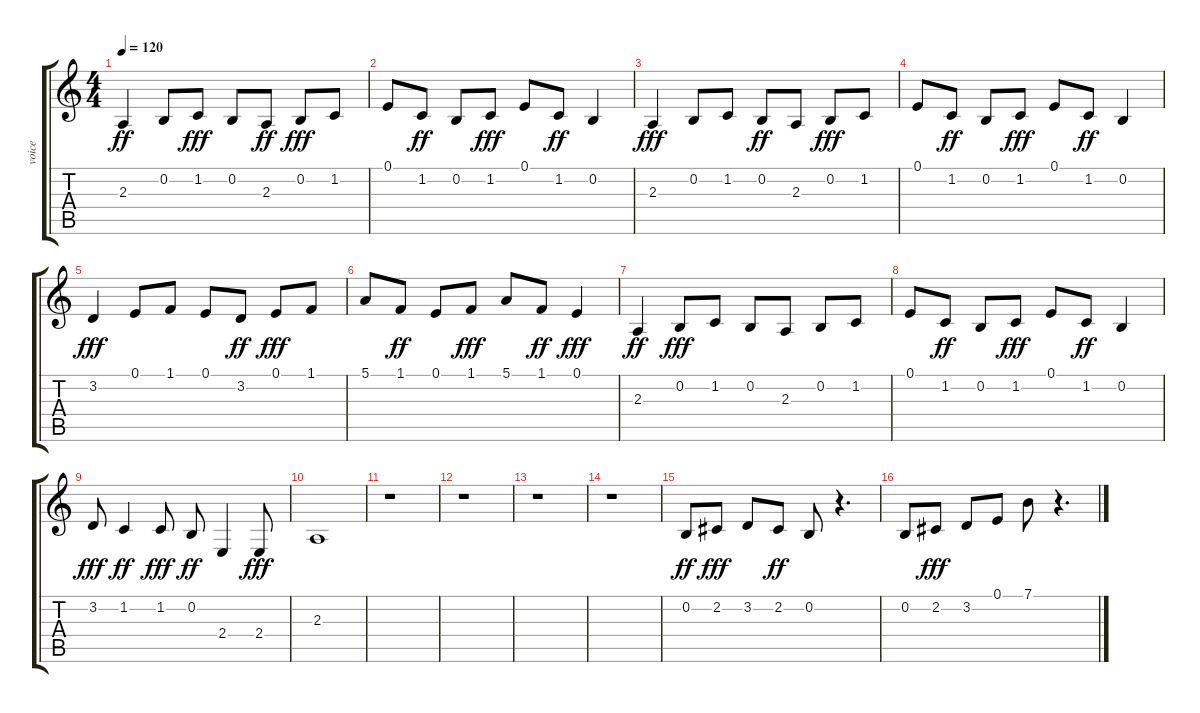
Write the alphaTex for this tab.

\track ("voice" "voice") {instrument altosax}
\staff {score tabs}
\tuning (E4 B3 G3 D3 A2 E2) {hide}
\ts (4 4)
\tempo 120
\clef g2
\ks c
2.3.4{dy ff} 0.2.8 1.2.8{dy fff} 0.2.8 2.3.8{dy ff} 0.2.8{dy fff} 1.2.8 |
0.1.8 1.2.8{dy ff} 0.2.8 1.2.8{dy fff} 0.1.8 1.2.8{dy ff} 0.2.4 |
2.3.4{dy fff} 0.2.8 1.2.8 0.2.8{dy ff} 2.3.8 0.2.8{dy fff} 1.2.8 |
0.1.8 1.2.8{dy ff} 0.2.8 1.2.8{dy fff} 0.1.8 1.2.8{dy ff} 0.2.4 |
3.2.4{dy fff} 0.1.8 1.1.8 0.1.8 3.2.8{dy ff} 0.1.8{dy fff} 1.1.8 |
5.1.8 1.1.8{dy ff} 0.1.8 1.1.8{dy fff} 5.1.8 1.1.8{dy ff} 0.1.4{dy fff} |
2.3.4{dy ff} 0.2.8{dy fff} 1.2.8 0.2.8 2.3.8 0.2.8 1.2.8 |
0.1.8 1.2.8{dy ff} 0.2.8 1.2.8{dy fff} 0.1.8 1.2.8{dy ff} 0.2.4 |
3.2.8{dy fff} 1.2.4{dy ff} 1.2.8{dy fff} 0.2.8{dy ff} 2.4.4 2.4.8{dy fff} |
2.3.1 |
r.1 |
r.1 |
r.1 |
r.1 |
0.2.8{dy ff} 2.2.8{dy fff} 3.2.8 2.2.8{dy ff} 0.2.8 r.4{d} |
0.2.8 2.2.8{dy fff} 3.2.8 0.1.8 7.1.8 r.4{d}
